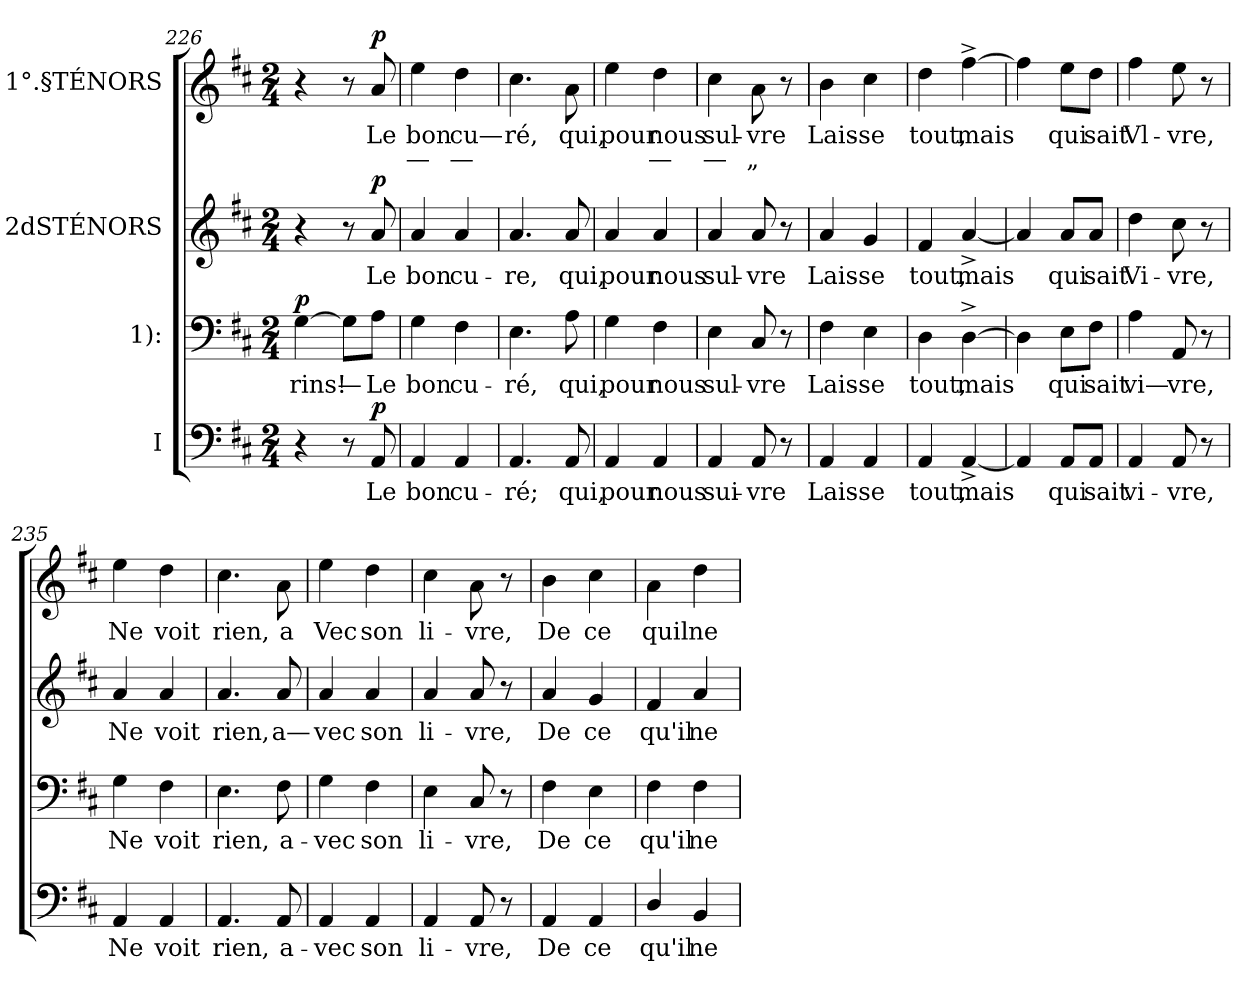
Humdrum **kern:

**kern	**text	**dynam	**kern	**text	**dynam	**kern	**text	**dynam	**kern	**text	**text	**dynam
*part4	*part4	*part4	*part3	*part3	*part3	*part2	*part2	*part2	*part1	*part1	*part1	*part1
*staff4	*staff4	*staff4	*staff3	*staff3	*staff3	*staff2	*staff2	*staff2	*staff1	*staff1	*staff1	*staff1
*I"I	*	*	*I"1):	*	*	*I"2dSTÉNORS	*	*	*I"1°.§TÉNORS	*	*	*
!!LO:PB:g=z
*clefF4	*	*	*clefF4	*	*	*clefG2	*	*	*clefG2	*	*	*
*k[f#c#]	*	*	*k[f#c#]	*	*	*k[f#c#]	*	*	*k[f#c#]	*	*	*
*M2/4	*	*	*M2/4	*	*	*M2/4	*	*	*M2/4	*	*	*
=226	=226	=226	=226	=226	=226	=226	=226	=226	=226	=226	=226	=226
!	!	!	!	!	!LO:DY:a	!	!	!	!	!	!	!
4r	.	.	[4Gi\	rins!	p	4r	.	.	4r	.	.	.
8r	.	.	8Gi\L]	—	.	8r	.	.	8r	.	.	.
!	!	!LO:DY:a	!	!	!	!	!	!LO:DY:a	!	!	!	!LO:DY:a
8AAi/	Le	p	8Ai\J	Le	.	8ai/	Le	p	8ai/	Le	.	p
=227	=227	=227	=227	=227	=227	=227	=227	=227	=227	=227	=227	=227
4AAi/	bon	.	4Gi\	bon	.	4ai/	bon	.	4eei\	bon	—	.
4AAi/	cu-	.	4F#i\	cu-	.	4ai/	cu-	.	4ddi\	cu—	—	.
=228	=228	=228	=228	=228	=228	=228	=228	=228	=228	=228	=228	=228
4.AAi/	ré;	.	4.Ei\	ré,	.	4.ai/	re,	.	4.cc#i\	ré,	.	.
8AAi/	qui,	.	8Ai\	qui,	.	8ai/	qui,	.	8ai\	qui,	.	.
=229	=229	=229	=229	=229	=229	=229	=229	=229	=229	=229	=229	=229
4AAi/	pour	.	4Gi\	pour	.	4ai/	pour	.	4eei\	pour	.	.
4AAi/	nous	.	4F#i\	nous	.	4ai/	nous	.	4ddi\	nous	—	.
=230	=230	=230	=230	=230	=230	=230	=230	=230	=230	=230	=230	=230
4AAi/	sui-	.	4Ei\	sul-	.	4ai/	sul-	.	4cc#i\	sul-	—	.
8AAi/	vre	.	8C#i/	vre	.	8ai/	vre	.	8ai\	vre	„	.
8r	.	.	8r	.	.	8r	.	.	8r	.	.	.
=231	=231	=231	=231	=231	=231	=231	=231	=231	=231	=231	=231	=231
4AAi/	Lais-	.	4F#i\	Lais-	.	4ai/	Lais-	.	4bi\	Lais-	.	.
4AAi/	se	.	4Ei\	se	.	4gi/	se	.	4cc#i\	se	.	.
!!LO:LB:g=z
=232	=232	=232	=232	=232	=232	=232	=232	=232	=232	=232	=232	=232
4AAi/	tout,	.	4Di\	tout,	.	4f#i/	tout,	.	4ddi\	tout,	.	.
[4AA^>i/	mais	.	[4D^>i\	mais	.	[4a^>i/	mais	.	[4ff#^>i\	mais	.	.
=233	=233	=233	=233	=233	=233	=233	=233	=233	=233	=233	=233	=233
4AAi/]	.	.	4Di\]	.	.	4ai/]	.	.	4ff#i\]	.	.	.
8AAi/L	qui	.	8Ei\L	qui	.	8ai/L	qui	.	8eei\L	qui	.	.
8AAi/J	sait	.	8F#i\J	sait	.	8ai/J	sait	.	8ddi\J	sait	.	.
=234	=234	=234	=234	=234	=234	=234	=234	=234	=234	=234	=234	=234
4AAi/	vi-	.	4Ai\	vi—	.	4ddi\	Vi-	.	4ff#i\	Vl-	.	.
8AAi/	vre,	.	8AAi/	vre,	.	8cc#i\	vre,	.	8eei\	vre,	.	.
8r	.	.	8r	.	.	8r	.	.	8r	.	.	.
=235	=235	=235	=235	=235	=235	=235	=235	=235	=235	=235	=235	=235
4AAi/	Ne	.	4Gi\	Ne	.	4ai/	Ne	.	4eei\	Ne	.	.
4AAi/	voit	.	4F#i\	voit	.	4ai/	voit	.	4ddi\	voit	.	.
=236	=236	=236	=236	=236	=236	=236	=236	=236	=236	=236	=236	=236
4.AAi/	rien,	.	4.Ei\	rien,	.	4.ai/	rien,	.	4.cc#i\	rien,	.	.
8AAi/	a-	.	8F#i\	a-	.	8ai/	a—	.	8ai\	a	.	.
=237	=237	=237	=237	=237	=237	=237	=237	=237	=237	=237	=237	=237
4AAi/	vec	.	4Gi\	vec	.	4ai/	vec	.	4eei\	Vec	.	.
4AAi/	son	.	4F#i\	son	.	4ai/	son	.	4ddi\	son	.	.
!!LO:LB:g=z
=238	=238	=238	=238	=238	=238	=238	=238	=238	=238	=238	=238	=238
4AAi/	li-	.	4Ei\	li-	.	4ai/	li-	.	4cc#i\	li-	.	.
8AAi/	vre,	.	8C#i/	vre,	.	8ai/	vre,	.	8ai\	vre,	.	.
8r	.	.	8r	.	.	8r	.	.	8r	.	.	.
=239	=239	=239	=239	=239	=239	=239	=239	=239	=239	=239	=239	=239
4AAi/	De	.	4F#i\	De	.	4ai/	De	.	4bi\	De	.	.
4AAi/	ce	.	4Ei\	ce	.	4gi/	ce	.	4cc#i\	ce	.	.
=240	=240	=240	=240	=240	=240	=240	=240	=240	=240	=240	=240	=240
4Di/	qu'il	.	4F#i\	qu'il	.	4f#i/	qu'il	.	4ai\	quil	.	.
4BBi/	ne	.	4F#i\	ne	.	4ai/	ne	.	4ddi\	ne	.	.
=	=	=	=	=	=	=	=	=	=	=	=	=
*-	*-	*-	*-	*-	*-	*-	*-	*-	*-	*-	*-	*-
